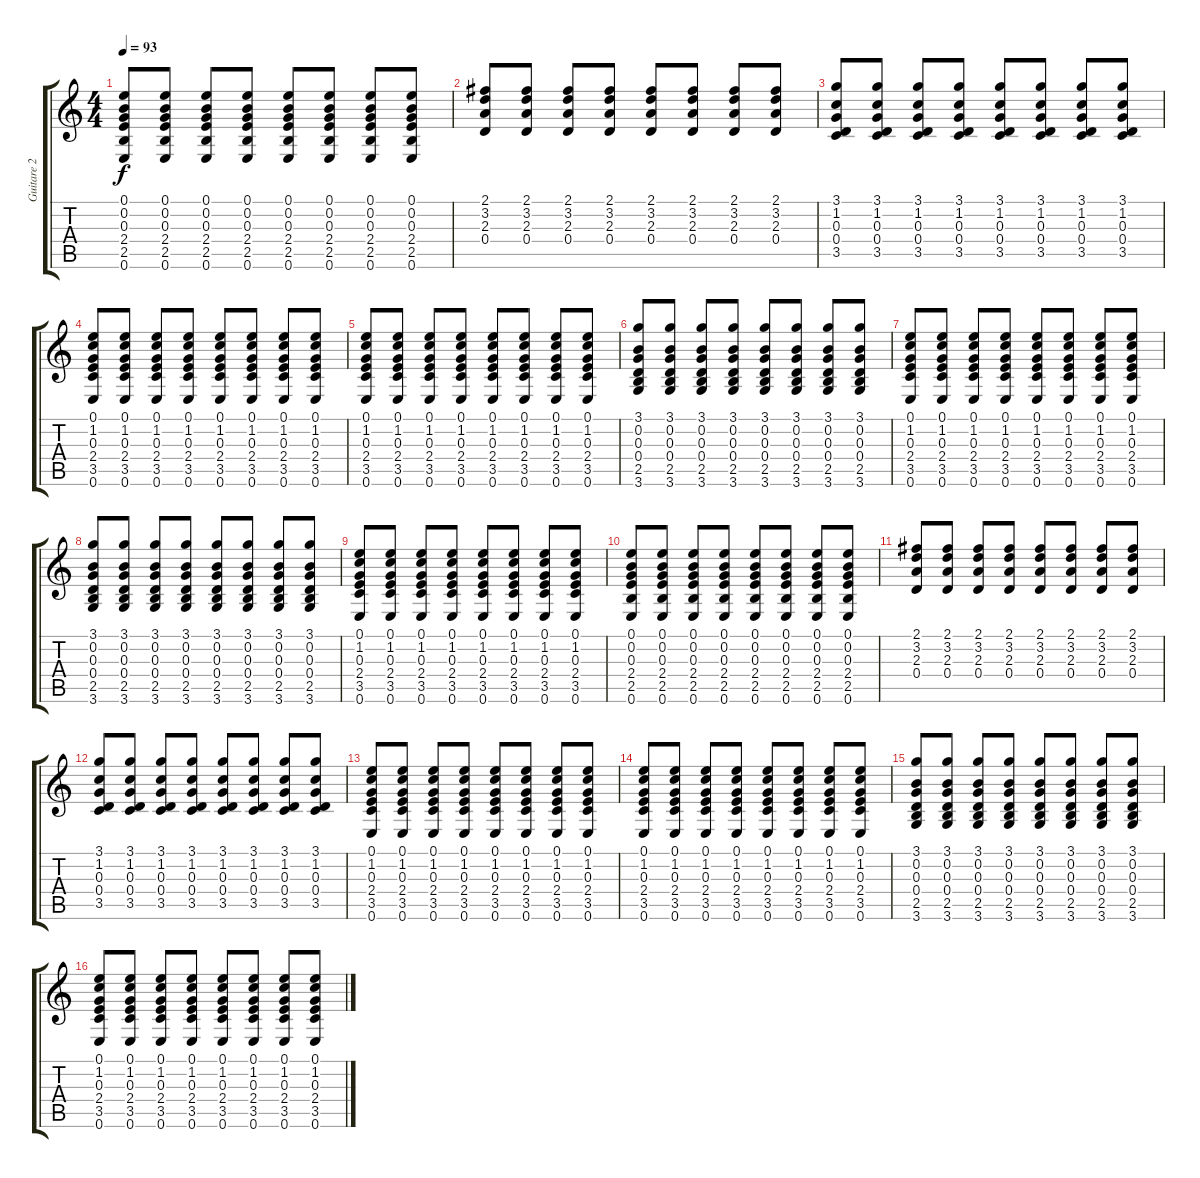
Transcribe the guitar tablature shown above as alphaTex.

\track ("Guitare 2" "Guitare 2") {instrument acousticguitarnylon}
\staff {score tabs}
\tuning (E4 B3 G3 D3 A2 E2) {hide}
\ts (4 4)
\tempo 93
\clef g2
\ks c
(0.1 0.2 0.3 2.4 2.5 0.6).8{dy f} (0.1 0.2 0.3 2.4 2.5 0.6).8 (0.1 0.2 0.3 2.4 2.5 0.6).8 (0.1 0.2 0.3 2.4 2.5 0.6).8 (0.1 0.2 0.3 2.4 2.5 0.6).8 (0.1 0.2 0.3 2.4 2.5 0.6).8 (0.1 0.2 0.3 2.4 2.5 0.6).8 (0.1 0.2 0.3 2.4 2.5 0.6).8 |
(2.1 3.2 2.3 0.4).8 (2.1 3.2 2.3 0.4).8 (2.1 3.2 2.3 0.4).8 (2.1 3.2 2.3 0.4).8 (2.1 3.2 2.3 0.4).8 (2.1 3.2 2.3 0.4).8 (2.1 3.2 2.3 0.4).8 (2.1 3.2 2.3 0.4).8 |
(3.1 1.2 0.3 0.4 3.5).8 (3.1 1.2 0.3 0.4 3.5).8 (3.1 1.2 0.3 0.4 3.5).8 (3.1 1.2 0.3 0.4 3.5).8 (3.1 1.2 0.3 0.4 3.5).8 (3.1 1.2 0.3 0.4 3.5).8 (3.1 1.2 0.3 0.4 3.5).8 (3.1 1.2 0.3 0.4 3.5).8 |
(0.1 1.2 0.3 2.4 3.5 0.6).8 (0.1 1.2 0.3 2.4 3.5 0.6).8 (0.1 1.2 0.3 2.4 3.5 0.6).8 (0.1 1.2 0.3 2.4 3.5 0.6).8 (0.1 1.2 0.3 2.4 3.5 0.6).8 (0.1 1.2 0.3 2.4 3.5 0.6).8 (0.1 1.2 0.3 2.4 3.5 0.6).8 (0.1 1.2 0.3 2.4 3.5 0.6).8 |
(0.1 1.2 0.3 2.4 3.5 0.6).8 (0.1 1.2 0.3 2.4 3.5 0.6).8 (0.1 1.2 0.3 2.4 3.5 0.6).8 (0.1 1.2 0.3 2.4 3.5 0.6).8 (0.1 1.2 0.3 2.4 3.5 0.6).8 (0.1 1.2 0.3 2.4 3.5 0.6).8 (0.1 1.2 0.3 2.4 3.5 0.6).8 (0.1 1.2 0.3 2.4 3.5 0.6).8 |
(3.1 0.2 0.3 0.4 2.5 3.6).8 (3.1 0.2 0.3 0.4 2.5 3.6).8 (3.1 0.2 0.3 0.4 2.5 3.6).8 (3.1 0.2 0.3 0.4 2.5 3.6).8 (3.1 0.2 0.3 0.4 2.5 3.6).8 (3.1 0.2 0.3 0.4 2.5 3.6).8 (3.1 0.2 0.3 0.4 2.5 3.6).8 (3.1 0.2 0.3 0.4 2.5 3.6).8 |
(0.1 1.2 0.3 2.4 3.5 0.6).8 (0.1 1.2 0.3 2.4 3.5 0.6).8 (0.1 1.2 0.3 2.4 3.5 0.6).8 (0.1 1.2 0.3 2.4 3.5 0.6).8 (0.1 1.2 0.3 2.4 3.5 0.6).8 (0.1 1.2 0.3 2.4 3.5 0.6).8 (0.1 1.2 0.3 2.4 3.5 0.6).8 (0.1 1.2 0.3 2.4 3.5 0.6).8 |
(3.1 0.2 0.3 0.4 2.5 3.6).8 (3.1 0.2 0.3 0.4 2.5 3.6).8 (3.1 0.2 0.3 0.4 2.5 3.6).8 (3.1 0.2 0.3 0.4 2.5 3.6).8 (3.1 0.2 0.3 0.4 2.5 3.6).8 (3.1 0.2 0.3 0.4 2.5 3.6).8 (3.1 0.2 0.3 0.4 2.5 3.6).8 (3.1 0.2 0.3 0.4 2.5 3.6).8 |
(0.1 1.2 0.3 2.4 3.5 0.6).8 (0.1 1.2 0.3 2.4 3.5 0.6).8 (0.1 1.2 0.3 2.4 3.5 0.6).8 (0.1 1.2 0.3 2.4 3.5 0.6).8 (0.1 1.2 0.3 2.4 3.5 0.6).8 (0.1 1.2 0.3 2.4 3.5 0.6).8 (0.1 1.2 0.3 2.4 3.5 0.6).8 (0.1 1.2 0.3 2.4 3.5 0.6).8 |
(0.1 0.2 0.3 2.4 2.5 0.6).8 (0.1 0.2 0.3 2.4 2.5 0.6).8 (0.1 0.2 0.3 2.4 2.5 0.6).8 (0.1 0.2 0.3 2.4 2.5 0.6).8 (0.1 0.2 0.3 2.4 2.5 0.6).8 (0.1 0.2 0.3 2.4 2.5 0.6).8 (0.1 0.2 0.3 2.4 2.5 0.6).8 (0.1 0.2 0.3 2.4 2.5 0.6).8 |
(2.1 3.2 2.3 0.4).8 (2.1 3.2 2.3 0.4).8 (2.1 3.2 2.3 0.4).8 (2.1 3.2 2.3 0.4).8 (2.1 3.2 2.3 0.4).8 (2.1 3.2 2.3 0.4).8 (2.1 3.2 2.3 0.4).8 (2.1 3.2 2.3 0.4).8 |
(3.1 1.2 0.3 0.4 3.5).8 (3.1 1.2 0.3 0.4 3.5).8 (3.1 1.2 0.3 0.4 3.5).8 (3.1 1.2 0.3 0.4 3.5).8 (3.1 1.2 0.3 0.4 3.5).8 (3.1 1.2 0.3 0.4 3.5).8 (3.1 1.2 0.3 0.4 3.5).8 (3.1 1.2 0.3 0.4 3.5).8 |
(0.1 1.2 0.3 2.4 3.5 0.6).8 (0.1 1.2 0.3 2.4 3.5 0.6).8 (0.1 1.2 0.3 2.4 3.5 0.6).8 (0.1 1.2 0.3 2.4 3.5 0.6).8 (0.1 1.2 0.3 2.4 3.5 0.6).8 (0.1 1.2 0.3 2.4 3.5 0.6).8 (0.1 1.2 0.3 2.4 3.5 0.6).8 (0.1 1.2 0.3 2.4 3.5 0.6).8 |
(0.1 1.2 0.3 2.4 3.5 0.6).8 (0.1 1.2 0.3 2.4 3.5 0.6).8 (0.1 1.2 0.3 2.4 3.5 0.6).8 (0.1 1.2 0.3 2.4 3.5 0.6).8 (0.1 1.2 0.3 2.4 3.5 0.6).8 (0.1 1.2 0.3 2.4 3.5 0.6).8 (0.1 1.2 0.3 2.4 3.5 0.6).8 (0.1 1.2 0.3 2.4 3.5 0.6).8 |
(3.1 0.2 0.3 0.4 2.5 3.6).8 (3.1 0.2 0.3 0.4 2.5 3.6).8 (3.1 0.2 0.3 0.4 2.5 3.6).8 (3.1 0.2 0.3 0.4 2.5 3.6).8 (3.1 0.2 0.3 0.4 2.5 3.6).8 (3.1 0.2 0.3 0.4 2.5 3.6).8 (3.1 0.2 0.3 0.4 2.5 3.6).8 (3.1 0.2 0.3 0.4 2.5 3.6).8 |
(0.1 1.2 0.3 2.4 3.5 0.6).8 (0.1 1.2 0.3 2.4 3.5 0.6).8 (0.1 1.2 0.3 2.4 3.5 0.6).8 (0.1 1.2 0.3 2.4 3.5 0.6).8 (0.1 1.2 0.3 2.4 3.5 0.6).8 (0.1 1.2 0.3 2.4 3.5 0.6).8 (0.1 1.2 0.3 2.4 3.5 0.6).8 (0.1 1.2 0.3 2.4 3.5 0.6).8
